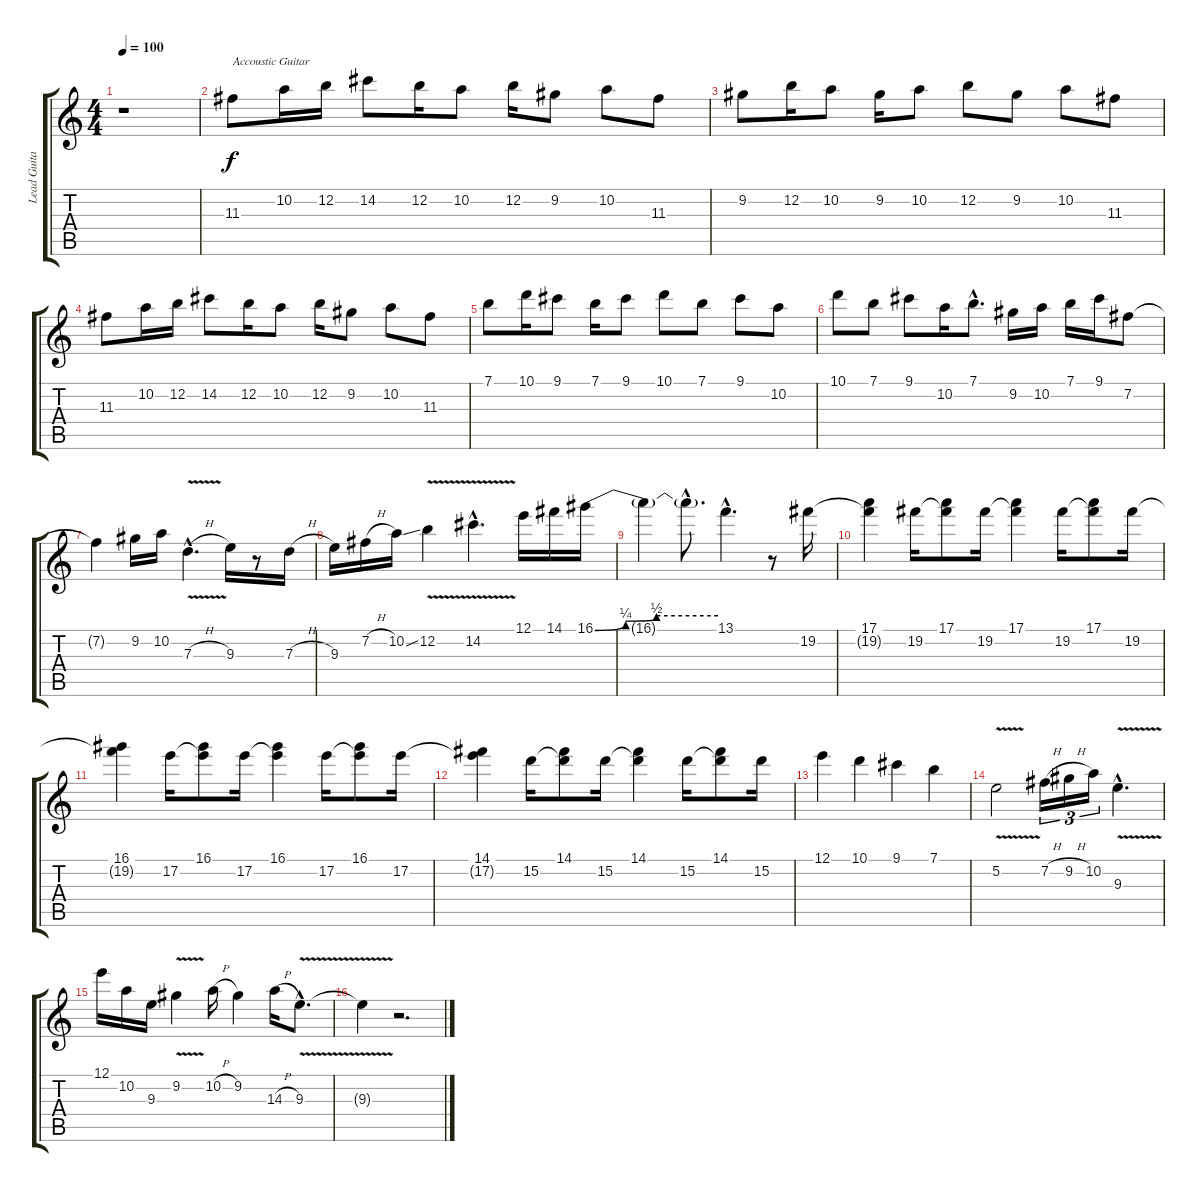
\track ("Lead Guitar-left ch." "Lead Guita") {instrument distortionguitar}
\staff {score tabs}
\tuning (E4 B3 G3 D3 A2 E2) {hide}
\ts (4 4)
\tempo 100
\clef g2
\ks c
r.1{dy f} |
11.3.8{txt "Accoustic Guitar" volume 10 instrument acousticguitarnylon} 10.2.16 12.2.16 14.2.8 12.2.16 10.2.8 12.2.16 9.2.8 10.2.8 11.3.8 |
9.2.8 12.2.16 10.2.8 9.2.16 10.2.8 12.2.8 9.2.8 10.2.8 11.3.8 |
11.3.8 10.2.16 12.2.16 14.2.8 12.2.16 10.2.8 12.2.16 9.2.8 10.2.8 11.3.8 |
7.1.8 10.1.16 9.1.8 7.1.16 9.1.8 10.1.8 7.1.8 9.1.8 10.2.8 |
10.1.8 7.1.8 9.1.8 10.2.16 7.1{hac}.8{d} 9.2.16 10.2.16 7.1.16 9.1.16 7.2.8 |
7.2{t}.4 9.2.16 10.2.16 7.3{v h hac}.4{d} 9.3.16 r.8 7.3{h}.16 |
9.3.16 7.2{h}.16 10.2{ss}.16 12.2{v}.4 14.2{v hac}.4{d} 12.1.16 14.1.16 16.1{be (custom 0 0 15 1 30 2 60 2)}.16 |
16.1{t}.4 16.1{hac t}.8{d} 13.1{hac}.4{d} r.8 19.2.16 |
(17.1 19.2{t}).4 19.2.16 (17.1 19.2{t}).8 19.2.16 (17.1 19.2{t}).4 19.2.16 (17.1 19.2{t}).8 19.2.16 |
(16.1 19.2{t}).4 17.2.16 (16.1 17.2{t}).8 17.2.16 (16.1 17.2{t}).4 17.2.16 (16.1 17.2{t}).8 17.2.16 |
(14.1 17.2{t}).4 15.2.16 (14.1 15.2{t}).8 15.2.16 (14.1 15.2{t}).4 15.2.16 (14.1 15.2{t}).8 15.2.16 |
12.1.4 10.1.4 9.1.4 7.1.4 |
5.2{v}.2 7.2{h}.16{tu (3 2)} 9.2{h}.16{tu (3 2)} 10.2.16{tu (3 2)} 9.3{v hac}.4{d} |
12.1.16 10.2.16 9.3.16 9.2{v}.4 10.2{h}.16 9.2.4 14.3{h}.16 9.3{v hac}.8{d} |
9.3{t}.4 r.2{d}
